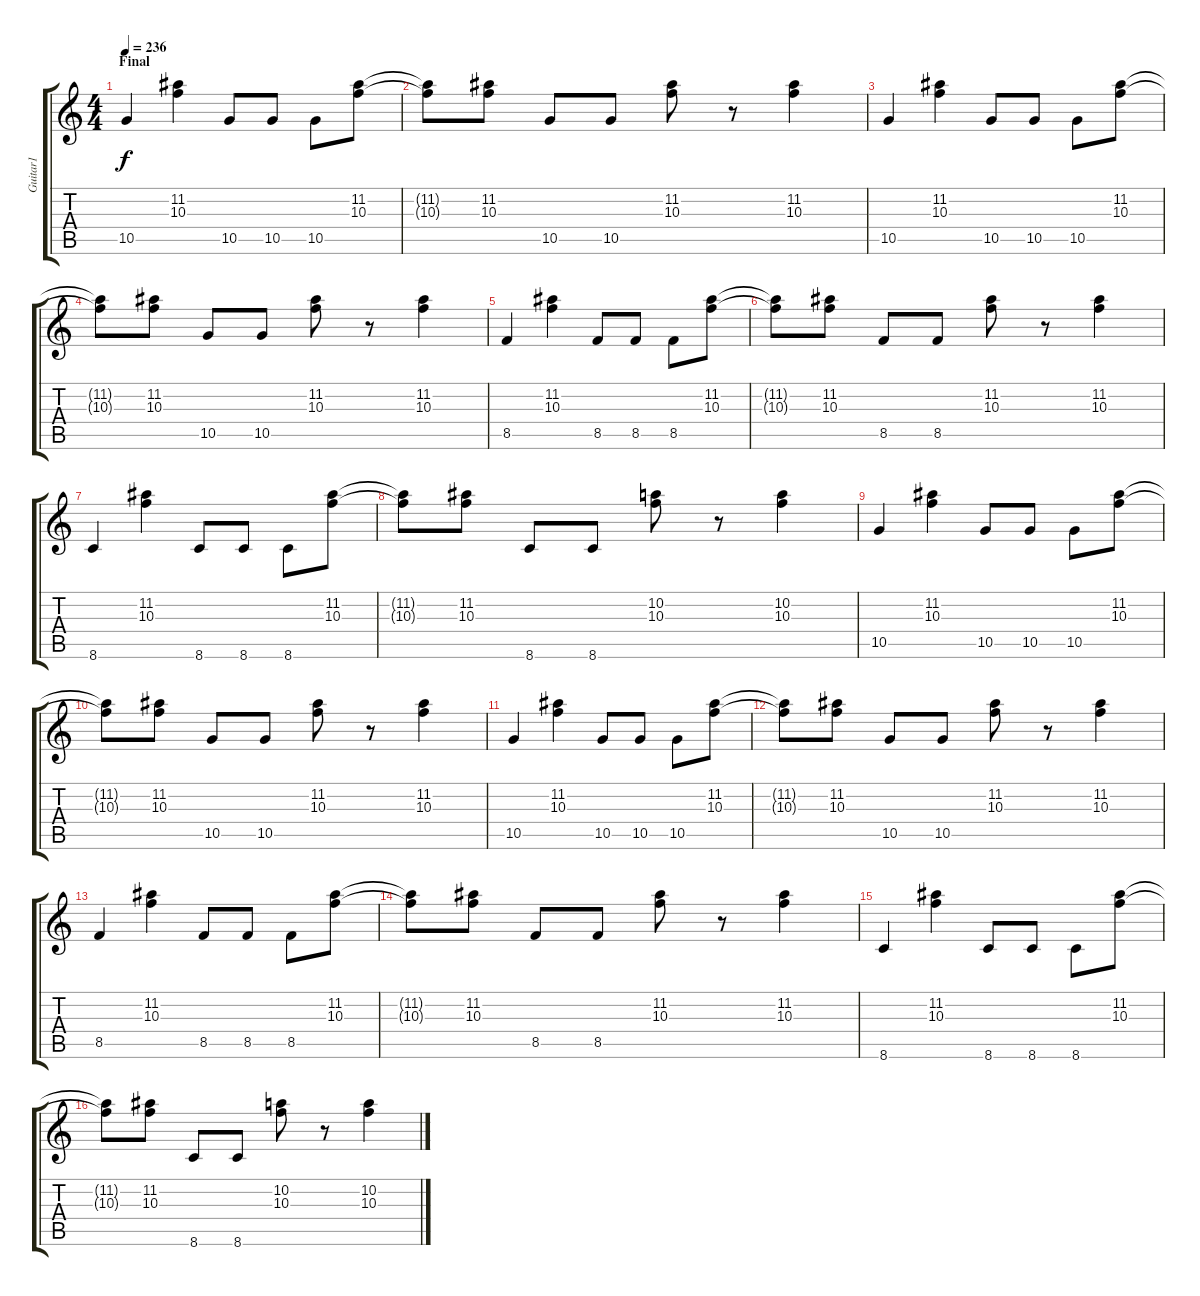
\track ("Guitar1" "Guitar1") {instrument distortionguitar}
\staff {score tabs}
\tuning (E4 B3 G3 D3 A2 E2) {hide}
\ts (4 4)
\section ("" "Final")
\tempo 236
\clef g2
\ks c
10.5.4{dy f} (11.2 10.3).4 10.5.8 10.5.8 10.5.8 (11.2 10.3).8 |
(11.2{t} 10.3{t}).8 (11.2 10.3).8 10.5.8 10.5.8 (11.2 10.3).8 r.8 (11.2 10.3).4 |
10.5.4 (11.2 10.3).4 10.5.8 10.5.8 10.5.8 (11.2 10.3).8 |
(11.2{t} 10.3{t}).8 (11.2 10.3).8 10.5.8 10.5.8 (11.2 10.3).8 r.8 (11.2 10.3).4 |
8.5.4 (11.2 10.3).4 8.5.8 8.5.8 8.5.8 (11.2 10.3).8 |
(11.2{t} 10.3{t}).8 (11.2 10.3).8 8.5.8 8.5.8 (11.2 10.3).8 r.8 (11.2 10.3).4 |
8.6.4 (11.2 10.3).4 8.6.8 8.6.8 8.6.8 (11.2 10.3).8 |
(11.2{t} 10.3{t}).8 (11.2 10.3).8 8.6.8 8.6.8 (10.2 10.3).8 r.8 (10.2 10.3).4 |
10.5.4 (11.2 10.3).4 10.5.8 10.5.8 10.5.8 (11.2 10.3).8 |
(11.2{t} 10.3{t}).8 (11.2 10.3).8 10.5.8 10.5.8 (11.2 10.3).8 r.8 (11.2 10.3).4 |
10.5.4 (11.2 10.3).4 10.5.8 10.5.8 10.5.8 (11.2 10.3).8 |
(11.2{t} 10.3{t}).8 (11.2 10.3).8 10.5.8 10.5.8 (11.2 10.3).8 r.8 (11.2 10.3).4 |
8.5.4 (11.2 10.3).4 8.5.8 8.5.8 8.5.8 (11.2 10.3).8 |
(11.2{t} 10.3{t}).8 (11.2 10.3).8 8.5.8 8.5.8 (11.2 10.3).8 r.8 (11.2 10.3).4 |
8.6.4 (11.2 10.3).4 8.6.8 8.6.8 8.6.8 (11.2 10.3).8 |
(11.2{t} 10.3{t}).8 (11.2 10.3).8 8.6.8 8.6.8 (10.2 10.3).8 r.8 (10.2 10.3).4
